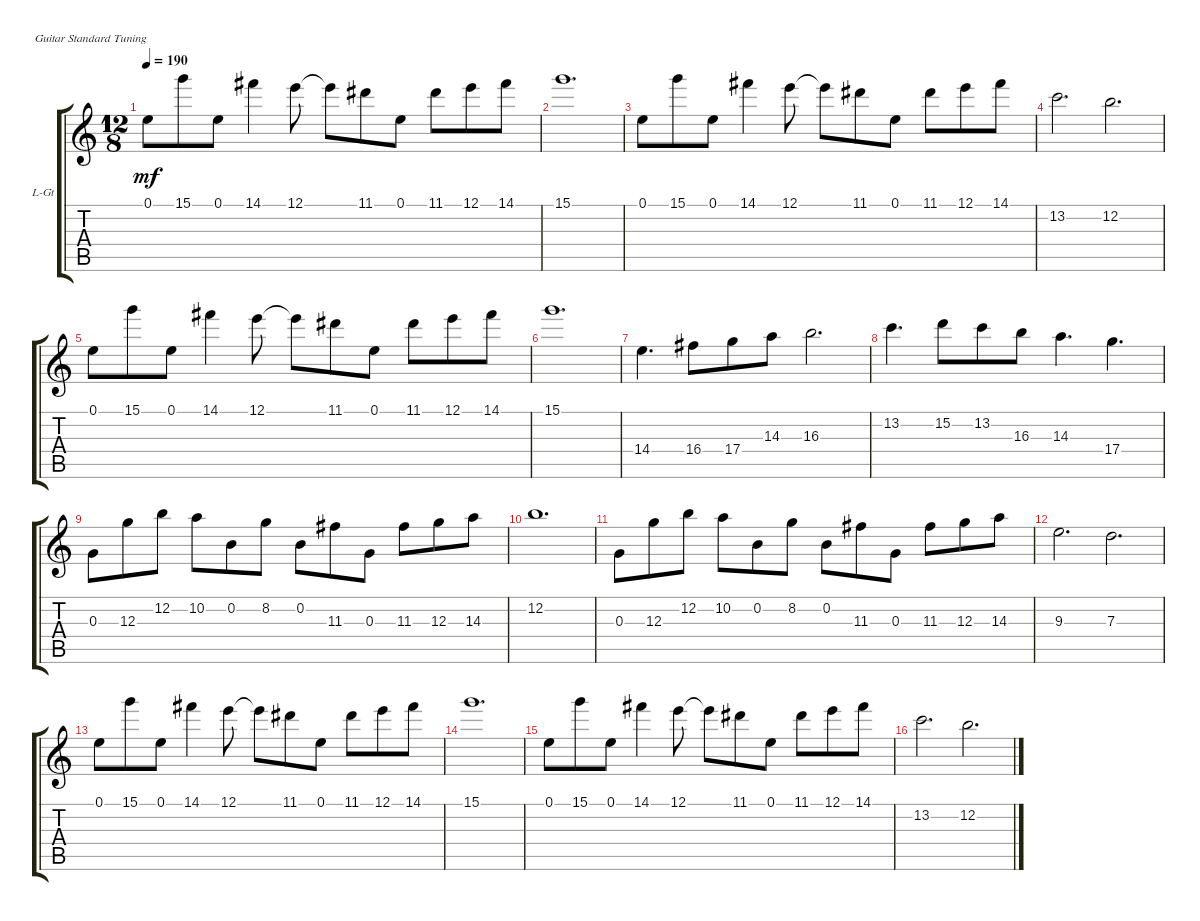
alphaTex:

\defaultSystemsLayout 4
\bracketExtendMode groupsimilarinstruments
\firstSystemTrackNameOrientation horizontal
\otherSystemsTrackNameOrientation horizontal
\track ("Lead Guitar" "L-Gt") {instrument distortionguitar}
\staff {score tabs}
\tuning (E4 B3 G3 D3 A2 E2)
\ts (12 8)
\tempo 190
\clef g2
\ks c
0.1.8{dy mf} 15.1.8 0.1.8 14.1.4 12.1.8 12.1{t}.8 11.1.8 0.1.8 11.1.8 12.1.8 14.1.8 |
15.1.1{d} |
0.1.8 15.1.8 0.1.8 14.1.4 12.1.8 12.1{t}.8 11.1.8 0.1.8 11.1.8 12.1.8 14.1.8 |
13.2.2{d} 12.2.2{d} |
0.1.8 15.1.8 0.1.8 14.1.4 12.1.8 12.1{t}.8 11.1.8 0.1.8 11.1.8 12.1.8 14.1.8 |
15.1.1{d} |
14.4.4{d} 16.4.8 17.4.8 14.3.8 16.3.2{d} |
13.2.4{d} 15.2.8 13.2.8 16.3.8 14.3.4{d} 17.4.4{d} |
0.3.8 12.3.8 12.2.8 10.2.8 0.2.8 8.2.8 0.2.8 11.3.8 0.3.8 11.3.8 12.3.8 14.3.8 |
12.2.1{d} |
0.3.8 12.3.8 12.2.8 10.2.8 0.2.8 8.2.8 0.2.8 11.3.8 0.3.8 11.3.8 12.3.8 14.3.8 |
9.3.2{d} 7.3.2{d} |
0.1.8 15.1.8 0.1.8 14.1.4 12.1.8 12.1{t}.8 11.1.8 0.1.8 11.1.8 12.1.8 14.1.8 |
15.1.1{d} |
0.1.8 15.1.8 0.1.8 14.1.4 12.1.8 12.1{t}.8 11.1.8 0.1.8 11.1.8 12.1.8 14.1.8 |
13.2.2{d} 12.2.2{d}
